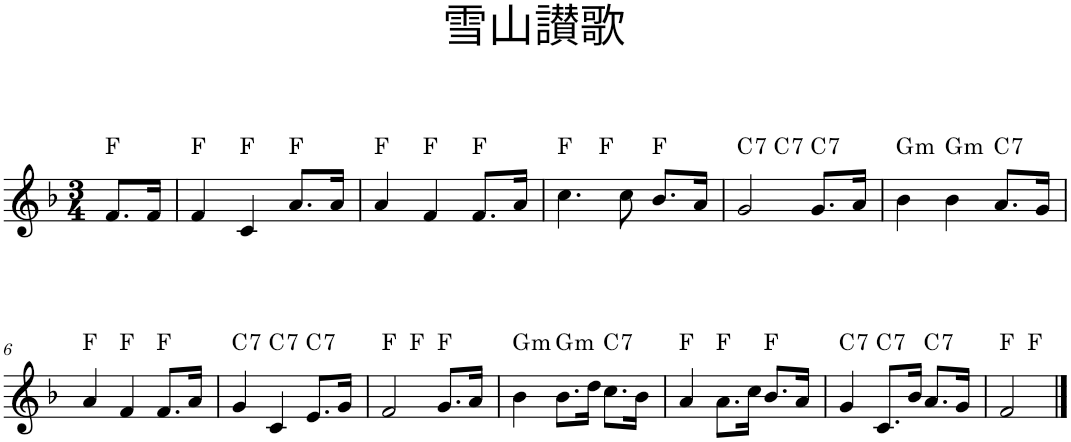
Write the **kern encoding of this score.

**kern	**harte
*part1	*part1
*staff1	*
*I"Piano	*
*I'Pno.	*
*clefG2	*
*k[b-]	*
*M3/4	*
=	=
8.f/L	F:maj
16f/Jk	.
=1	=1
4f/	F:maj
4c/	F:maj
8.a/L	F:maj
16a/Jk	.
=2	=2
4a/	F:maj
4f/	F:maj
8.f/L	F:maj
16a/Jk	.
=3	=3
*^	*
4.cc\	4ryy	F:maj
.	2ryy	F:maj
8cc\	.	.
8.b-/L	.	F:maj
16a/Jk	.	.
=4	=4	=4
!	!	!LO:H:kt=7
2g/	4ryy	C:7
!	!	!LO:H:kt=7
.	2ryy	C:7
!	!	!LO:H:kt=7
8.g/L	.	C:7
16a/Jk	.	.
=5	=5	=5
!	!	!LO:H:kt=m
*v	*v	*
4b-\	G:min
!	!LO:H:kt=m
4b-\	G:min
!	!LO:H:kt=7
8.a/L	C:7
16g/Jk	.
!!LO:LB:g=z
=6	=6
4a/	F:maj
4f/	F:maj
8.f/L	F:maj
16a/Jk	.
=7	=7
!	!LO:H:kt=7
4g/	C:7
!	!LO:H:kt=7
4c/	C:7
!	!LO:H:kt=7
8.e/L	C:7
16g/Jk	.
=8	=8
*^	*
2f/	4ryy	F:maj
.	2ryy	F:maj
8.g/L	.	F:maj
16a/Jk	.	.
=9	=9	=9
!	!	!LO:H:kt=m
*v	*v	*
4b-\	G:min
!	!LO:H:kt=m
8.b-\L	G:min
16dd\Jk	.
!	!LO:H:kt=7
8.cc\L	C:7
16b-\Jk	.
=10	=10
4a/	F:maj
8.a\L	F:maj
16cc\Jk	.
8.b-/L	F:maj
16a/Jk	.
=11	=11
!	!LO:H:kt=7
4g/	C:7
!	!LO:H:kt=7
8.c/L	C:7
16b-/Jk	.
!	!LO:H:kt=7
8.a/L	C:7
16g/Jk	.
=12	=12
*^	*
2f/	4ryy	F:maj
.	4ryy	F:maj
*v	*v	*
==	==
*-	*-
